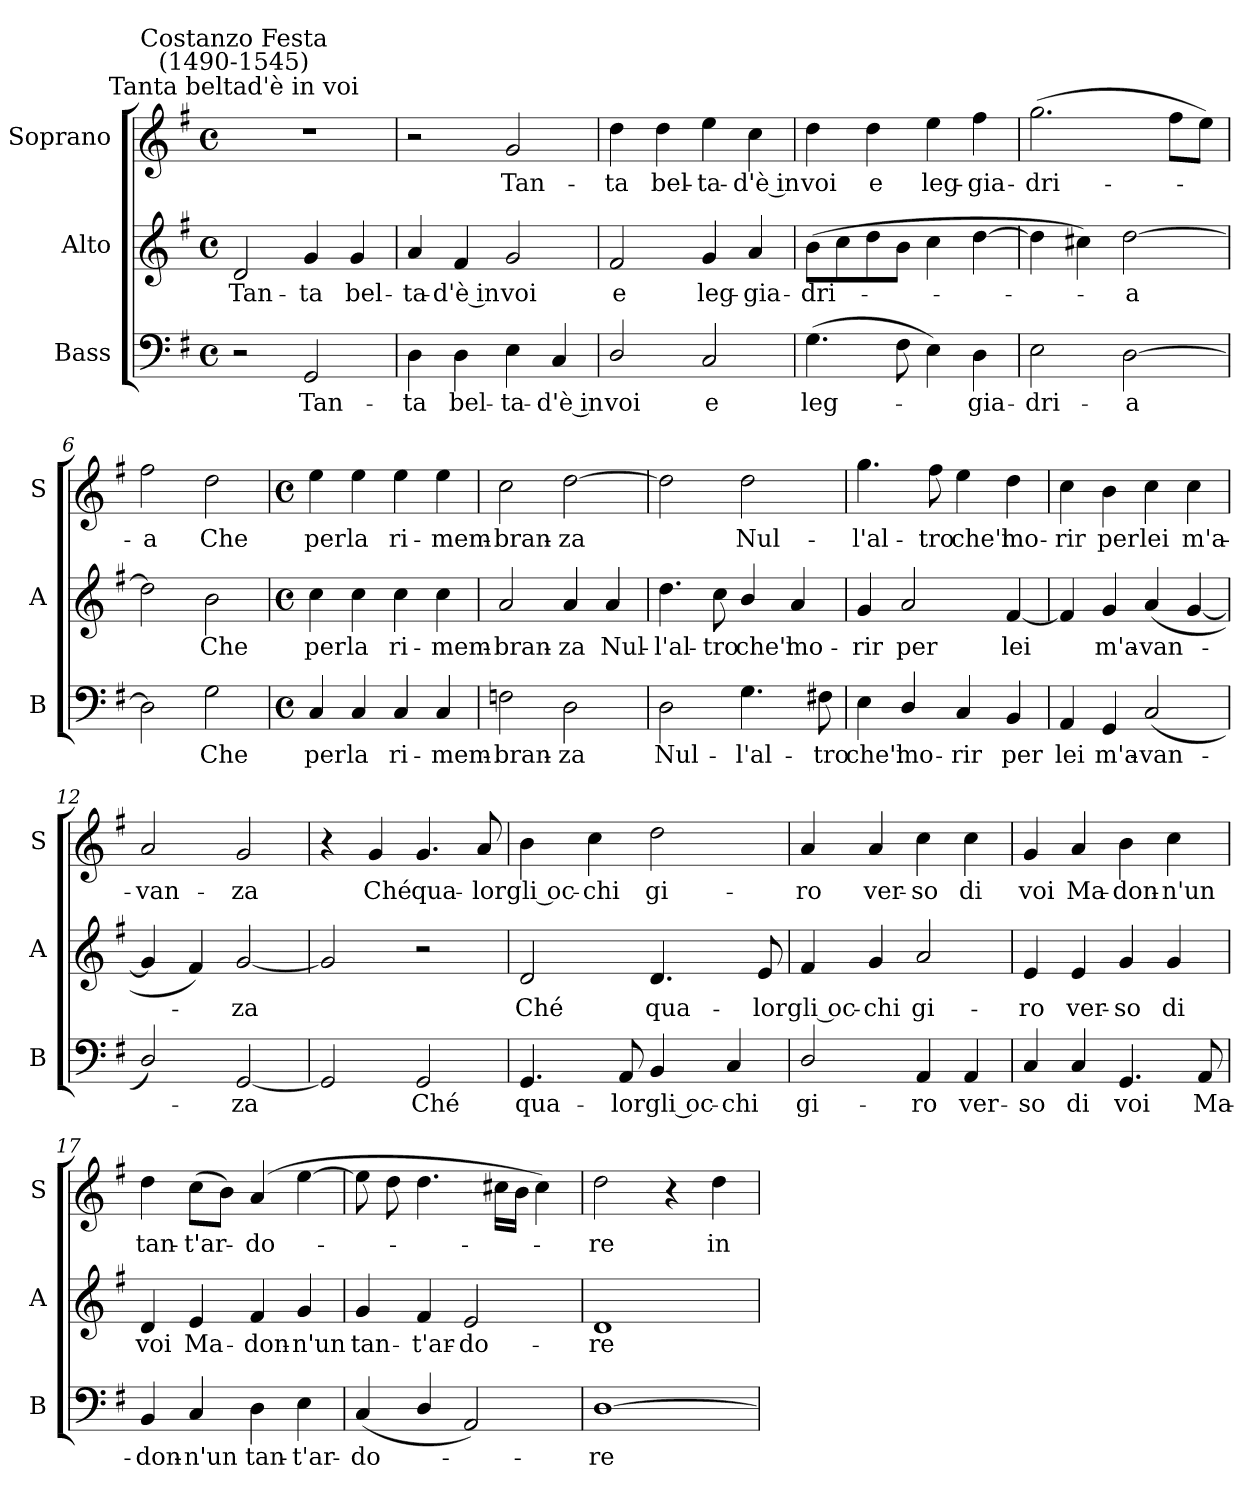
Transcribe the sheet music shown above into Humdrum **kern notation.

**kern	**text	**kern	**text	**kern	**text
*part3	*part3	*part2	*part2	*part1	*part1
*staff3	*staff3	*staff2	*staff2	*staff1	*staff1
*I"Bass	*	*I"Alto	*	*I"Soprano	*
*I'B	*	*I'A	*	*I'S	*
*clefF4	*	*clefG2	*	*clefG2	*
*k[f#]	*	*k[f#]	*	*k[f#]	*
*G:	*	*G:	*	*G:	*
*M4/4	*	*M4/4	*	*M4/4	*
*met(c)	*	*met(c)	*	*met(c)	*
=1	=1	=1	=1	=1	=1
!	!	!	!	!LO:TX:a:cj:t=Tanta beltad'è in voi	!
!	!	!	!	!LO:TX:a:cj:t=Costanzo Festa\n(1490-1545)	!
!	!	!	!LO:LY:b	!	!
2r	.	2d	Tan-	1r	.
!	!LO:LY:b	!	!LO:LY:b	!	!
2GG	Tan-	4g	-ta	.	.
!	!	!	!LO:LY:b	!	!
.	.	4g	bel-	.	.
=2	=2	=2	=2	=2	=2
!	!LO:LY:b	!	!LO:LY:b	!	!
4D	-ta	4a	-ta-	2r	.
!	!LO:LY:b	!	!LO:LY:b	!	!
4D	bel-	4f#	-d'è in	.	.
!	!LO:LY:b	!	!LO:LY:b	!	!LO:LY:b
4E	-ta-	2g	voi	2g	Tan-
!	!LO:LY:b	!	!	!	!
4C	-d'è in	.	.	.	.
=3	=3	=3	=3	=3	=3
!	!LO:LY:b	!	!LO:LY:b	!	!LO:LY:b
2D/	voi	2f#	e	4dd	-ta
!	!	!	!	!	!LO:LY:b
.	.	.	.	4dd	bel-
!	!LO:LY:b	!	!LO:LY:b	!	!LO:LY:b
2C	e	4g	leg-	4ee	-ta-
!	!	!	!LO:LY:b	!	!LO:LY:b
.	.	4a	-gia-	4cc	-d'è in
=4	=4	=4	=4	=4	=4
!	!LO:LY:b	!	!LO:LY:b	!	!LO:LY:b
(>4.G	leg-	(>8bL	-dri-	4dd	voi
.	.	8cc	.	.	.
!	!	!	!	!	!LO:LY:b
.	.	8dd	.	4dd	e
8F#	.	8bJ	.	.	.
!	!	!	!	!	!LO:LY:b
4E)	.	4cc	.	4ee	leg-
!	!LO:LY:b	!	!	!	!LO:LY:b
4D	gia-	[4dd	.	4ff#	-gia-
=5	=5	=5	=5	=5	=5
!	!LO:LY:b	!	!	!	!LO:LY:b
2E	-dri-	4dd]	.	(>2.gg	-dri-
.	.	4cc#X)	.	.	.
!	!LO:LY:b	!	!LO:LY:b	!	!
[2D	-a	[2dd	a	.	.
.	.	.	.	8ff#L	.
.	.	.	.	8eeJ)	.
=6	=6	=6	=6	=6	=6
!	!	!	!	!	!LO:LY:b
2D]	.	2dd]	.	2ff#	a
!	!LO:LY:b	!	!LO:LY:b	!	!LO:LY:b
2G	Che	2b	Che	2dd	Che
!!LO:LB:g=z
=7	=7	=7	=7	=7	=7
*M4/4	*	*M4/4	*	*M4/4	*
*met(c)	*	*met(c)	*	*met(c)	*
!	!LO:LY:b	!	!LO:LY:b	!	!LO:LY:b
4C	per	4cc	per	4ee	per
!	!LO:LY:b	!	!LO:LY:b	!	!LO:LY:b
4C	la	4cc	la	4ee	la
!	!LO:LY:b	!	!LO:LY:b	!	!LO:LY:b
4C	ri-	4cc	ri-	4ee	ri-
!	!LO:LY:b	!	!LO:LY:b	!	!LO:LY:b
4C	-mem-	4cc	-mem-	4ee	-mem-
=8	=8	=8	=8	=8	=8
!	!LO:LY:b	!	!LO:LY:b	!	!LO:LY:b
2Fn	-bran-	2a	-bran-	2cc	-bran-
!	!LO:LY:b	!	!LO:LY:b	!	!LO:LY:b
2D	-za	4a	-za	[2dd	-za
!	!	!	!LO:LY:b	!	!
.	.	4a	Nul-	.	.
=9	=9	=9	=9	=9	=9
!	!LO:LY:b	!	!LO:LY:b	!	!
2D	Nul-	4.dd	-l'al-	2dd]	.
!	!	!	!LO:LY:b	!	!
.	.	8cc	-tro	.	.
!	!LO:LY:b	!	!LO:LY:b	!	!LO:LY:b
4.G	-l'al-	4b/	che'l	2dd	Nul-
!	!	!	!LO:LY:b	!	!
.	.	4a	mo-	.	.
!	!LO:LY:b	!	!	!	!
8F#X	-tro	.	.	.	.
=10	=10	=10	=10	=10	=10
!	!LO:LY:b	!	!LO:LY:b	!	!LO:LY:b
4E	che'l	4g	-rir	4.gg	-l'al-
!	!LO:LY:b	!	!LO:LY:b	!	!
4D/	mo-	2a	per	.	.
!	!	!	!	!	!LO:LY:b
.	.	.	.	8ff#	-tro
!	!LO:LY:b	!	!	!	!LO:LY:b
4C	-rir	.	.	4ee	che'l
!	!LO:LY:b	!	!LO:LY:b	!	!LO:LY:b
4BB	per	[4f#	lei	4dd	mo-
=11	=11	=11	=11	=11	=11
!	!LO:LY:b	!	!	!	!LO:LY:b
4AA	lei	4f#]	.	4cc	-rir
!	!LO:LY:b	!	!LO:LY:b	!	!LO:LY:b
4GG	m'a-	4g	m'a-	4b	per
!	!LO:LY:b	!	!LO:LY:b	!	!LO:LY:b
(<2C	-van-	(<4a	-van-	4cc	lei
!	!	!	!	!	!LO:LY:b
.	.	[4g	.	4cc	m'a-
=12	=12	=12	=12	=12	=12
!	!	!	!	!	!LO:LY:b
2D/)	.	4g]	.	2a	-van-
.	.	4f#)	.	.	.
!	!LO:LY:b	!	!LO:LY:b	!	!LO:LY:b
[2GG	za	[2g	za	2g	-za
!!LO:LB:g=z
=13	=13	=13	=13	=13	=13
2GG]	.	2g]	.	4r	.
!	!	!	!	!	!LO:LY:b
.	.	.	.	4g	Ché
!	!LO:LY:b	!	!	!	!LO:LY:b
2GG	Ché	2r	.	4.g	qua-
!	!	!	!	!	!LO:LY:b
.	.	.	.	8a	-lor
=14	=14	=14	=14	=14	=14
!	!LO:LY:b	!	!LO:LY:b	!	!LO:LY:b
4.GG	qua-	2d	Ché	4b	gli oc-
!	!	!	!	!	!LO:LY:b
.	.	.	.	4cc	-chi
!	!LO:LY:b	!	!	!	!
8AA	-lor	.	.	.	.
!	!LO:LY:b	!	!LO:LY:b	!	!LO:LY:b
4BB	gli oc-	4.d	qua-	2dd	gi-
!	!LO:LY:b	!	!	!	!
4C	-chi	.	.	.	.
!	!	!	!LO:LY:b	!	!
.	.	8e	-lor	.	.
=15	=15	=15	=15	=15	=15
!	!LO:LY:b	!	!LO:LY:b	!	!LO:LY:b
2D/	gi-	4f#	gli oc-	4a	-ro
!	!	!	!LO:LY:b	!	!LO:LY:b
.	.	4g	-chi	4a	ver-
!	!LO:LY:b	!	!LO:LY:b	!	!LO:LY:b
4AA	-ro	2a	gi-	4cc	-so
!	!LO:LY:b	!	!	!	!LO:LY:b
4AA	ver-	.	.	4cc	di
=16	=16	=16	=16	=16	=16
!	!LO:LY:b	!	!LO:LY:b	!	!LO:LY:b
4C	-so	4e	-ro	4g	voi
!	!LO:LY:b	!	!LO:LY:b	!	!LO:LY:b
4C	di	4e	ver-	4a	Ma-
!	!LO:LY:b	!	!LO:LY:b	!	!LO:LY:b
4.GG	voi	4g	-so	4b	-don-
!	!	!	!LO:LY:b	!	!LO:LY:b
.	.	4g	di	4cc	-n'un
!	!LO:LY:b	!	!	!	!
8AA	Ma-	.	.	.	.
=17	=17	=17	=17	=17	=17
!	!LO:LY:b	!	!LO:LY:b	!	!LO:LY:b
4BB	-don-	4d	voi	4dd	tan-
!	!LO:LY:b	!	!LO:LY:b	!	!LO:LY:b
4C	-n'un	4e	Ma-	(>8ccL	-t'ar-
.	.	.	.	8bJ)	.
!	!LO:LY:b	!	!LO:LY:b	!	!LO:LY:b
4D	tan-	4f#	-don-	(>4a	do-
!	!LO:LY:b	!	!LO:LY:b	!	!
4E	-t'ar-	4g	-n'un	[4ee	.
!!LO:LB:g=z
=18	=18	=18	=18	=18	=18
!	!LO:LY:b	!	!LO:LY:b	!	!
(<4C	-do-	4g	tan-	8ee]	.
.	.	.	.	8dd	.
!	!	!	!LO:LY:b	!	!
4D/	.	4f#	-t'ar-	4.dd	.
!	!	!	!LO:LY:b	!	!
2AA)	.	2e	-do-	.	.
.	.	.	.	16cc#XLL	.
.	.	.	.	16bJJ	.
.	.	.	.	4cc#)	.
=19	=19	=19	=19	=19	=19
!	!LO:LY:b	!	!LO:LY:b	!	!LO:LY:b
[1D	re	1d	-re	2dd	re
.	.	.	.	4r	.
!	!	!	!	!	!LO:LY:b
.	.	.	.	4dd	in
=	=	=	=	=	=
*-	*-	*-	*-	*-	*-
